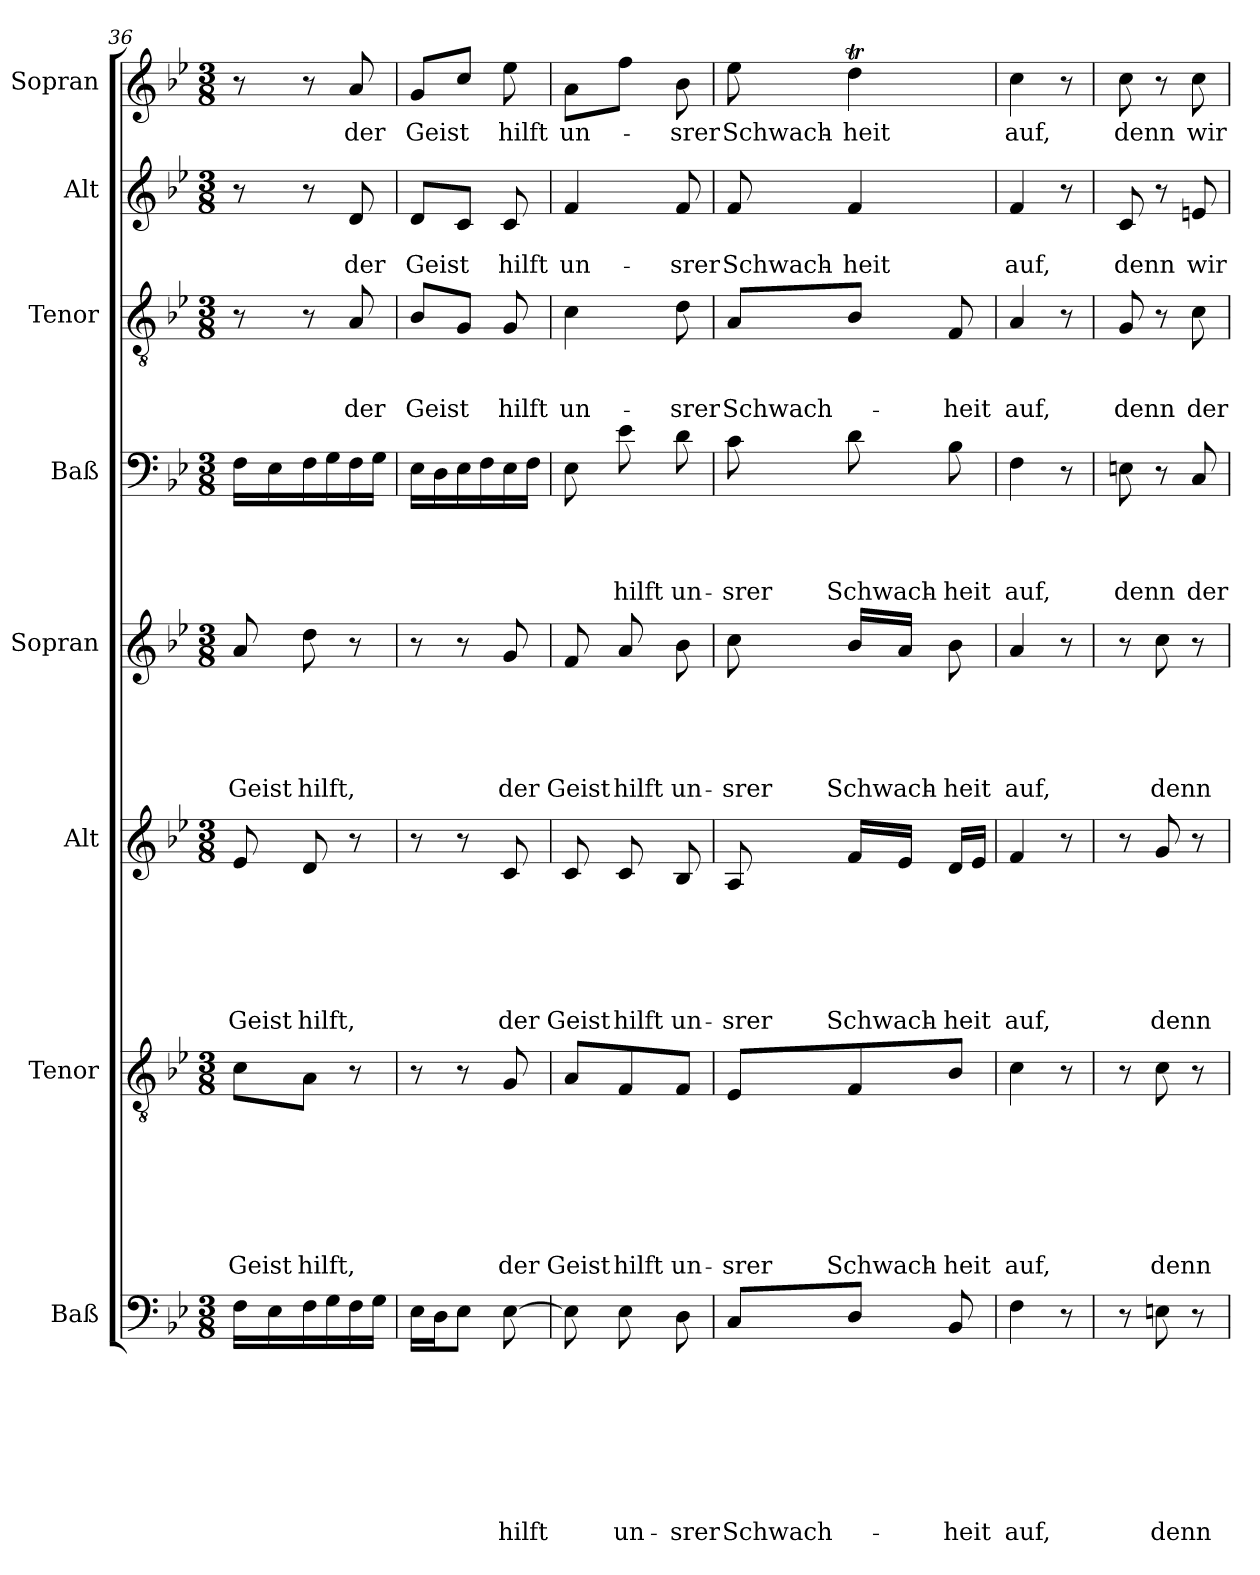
**kern	**text	**text	**text	**text	**text	**text	**text	**text	**kern	**text	**text	**text	**text	**text	**text	**text	**kern	**text	**text	**text	**text	**text	**text	**kern	**text	**text	**text	**text	**text	**kern	**text	**text	**text	**text	**kern	**text	**text	**text	**kern	**text	**text	**kern	**text
*part8	*part8	*part8	*part8	*part8	*part8	*part8	*part8	*part8	*part7	*part7	*part7	*part7	*part7	*part7	*part7	*part7	*part6	*part6	*part6	*part6	*part6	*part6	*part6	*part5	*part5	*part5	*part5	*part5	*part5	*part4	*part4	*part4	*part4	*part4	*part3	*part3	*part3	*part3	*part2	*part2	*part2	*part1	*part1
*staff8	*staff8	*staff8	*staff8	*staff8	*staff8	*staff8	*staff8	*staff8	*staff7	*staff7	*staff7	*staff7	*staff7	*staff7	*staff7	*staff7	*staff6	*staff6	*staff6	*staff6	*staff6	*staff6	*staff6	*staff5	*staff5	*staff5	*staff5	*staff5	*staff5	*staff4	*staff4	*staff4	*staff4	*staff4	*staff3	*staff3	*staff3	*staff3	*staff2	*staff2	*staff2	*staff1	*staff1
*I"Baß	*	*	*	*	*	*	*	*	*I"Tenor	*	*	*	*	*	*	*	*I"Alt	*	*	*	*	*	*	*I"Sopran	*	*	*	*	*	*I"Baß	*	*	*	*	*I"Tenor	*	*	*	*I"Alt	*	*	*I"Sopran	*
*clefF4	*	*	*	*	*	*	*	*	*clefGv2	*	*	*	*	*	*	*	*clefG2	*	*	*	*	*	*	*clefG2	*	*	*	*	*	*clefF4	*	*	*	*	*clefGv2	*	*	*	*clefG2	*	*	*clefG2	*
*k[b-e-]	*	*	*	*	*	*	*	*	*k[b-e-]	*	*	*	*	*	*	*	*k[b-e-]	*	*	*	*	*	*	*k[b-e-]	*	*	*	*	*	*k[b-e-]	*	*	*	*	*k[b-e-]	*	*	*	*k[b-e-]	*	*	*k[b-e-]	*
*B-:	*	*	*	*	*	*	*	*	*B-:	*	*	*	*	*	*	*	*B-:	*	*	*	*	*	*	*B-:	*	*	*	*	*	*B-:	*	*	*	*	*B-:	*	*	*	*B-:	*	*	*B-:	*
*M3/8	*	*	*	*	*	*	*	*	*M3/8	*	*	*	*	*	*	*	*M3/8	*	*	*	*	*	*	*M3/8	*	*	*	*	*	*M3/8	*	*	*	*	*M3/8	*	*	*	*M3/8	*	*	*M3/8	*
=36	=36	=36	=36	=36	=36	=36	=36	=36	=36	=36	=36	=36	=36	=36	=36	=36	=36	=36	=36	=36	=36	=36	=36	=36	=36	=36	=36	=36	=36	=36	=36	=36	=36	=36	=36	=36	=36	=36	=36	=36	=36	=36	=36
16F!\LL	.	.	.	.	.	.	.	.	8c!\L	.	.	.	.	.	.	Geist	8e-!/	.	.	.	.	.	Geist	8a!/	.	.	.	.	Geist	16F!\LL	.	.	.	.	8r	.	.	.	8r	.	.	8r	.
16E-!\	.	.	.	.	.	.	.	.	.	.	.	.	.	.	.	.	.	.	.	.	.	.	.	.	.	.	.	.	.	16E-!\	.	.	.	.	.	.	.	.	.	.	.	.	.
16F!\	.	.	.	.	.	.	.	.	8A!\J	.	.	.	.	.	.	hilft,	8d!/	.	.	.	.	.	hilft,	8dd!\	.	.	.	.	hilft,	16F!\	.	.	.	.	8r	.	.	.	8r	.	.	8r	.
16G!\	.	.	.	.	.	.	.	.	.	.	.	.	.	.	.	.	.	.	.	.	.	.	.	.	.	.	.	.	.	16G!\	.	.	.	.	.	.	.	.	.	.	.	.	.
16F!\	.	.	.	.	.	.	.	.	8r	.	.	.	.	.	.	.	8r	.	.	.	.	.	.	8r	.	.	.	.	.	16F!\	.	.	.	.	8A!/	.	.	der	8d!/	.	der	8a!/	der
16G!\JJ	.	.	.	.	.	.	.	.	.	.	.	.	.	.	.	.	.	.	.	.	.	.	.	.	.	.	.	.	.	16G!\JJ	.	.	.	.	.	.	.	.	.	.	.	.	.
=37	=37	=37	=37	=37	=37	=37	=37	=37	=37	=37	=37	=37	=37	=37	=37	=37	=37	=37	=37	=37	=37	=37	=37	=37	=37	=37	=37	=37	=37	=37	=37	=37	=37	=37	=37	=37	=37	=37	=37	=37	=37	=37	=37
16E-!\LL	.	.	.	.	.	.	.	.	8r	.	.	.	.	.	.	.	8r	.	.	.	.	.	.	8r	.	.	.	.	.	16E-!\LL	.	.	.	.	8B-!/L	.	.	Geist	8d!/L	.	Geist	8g!/L	Geist
16D!\J	.	.	.	.	.	.	.	.	.	.	.	.	.	.	.	.	.	.	.	.	.	.	.	.	.	.	.	.	.	16D!\	.	.	.	.	.	.	.	.	.	.	.	.	.
8E-!\J	.	.	.	.	.	.	.	.	8r	.	.	.	.	.	.	.	8r	.	.	.	.	.	.	8r	.	.	.	.	.	16E-!\	.	.	.	.	8G!/J	.	.	.	8c!/J	.	.	8cc!/J	.
.	.	.	.	.	.	.	.	.	.	.	.	.	.	.	.	.	.	.	.	.	.	.	.	.	.	.	.	.	.	16F!\	.	.	.	.	.	.	.	.	.	.	.	.	.
[8E-!\	.	.	.	.	.	.	.	hilft	8G!/	.	.	.	.	.	.	der	8c!/	.	.	.	.	.	der	8g!/	.	.	.	.	der	16E-!\	.	.	.	.	8G!/	.	.	hilft	8c!/	.	hilft	8ee-!\	hilft
.	.	.	.	.	.	.	.	.	.	.	.	.	.	.	.	.	.	.	.	.	.	.	.	.	.	.	.	.	.	16F!\JJ	.	.	.	.	.	.	.	.	.	.	.	.	.
!!LO:PB:g=z
=38	=38	=38	=38	=38	=38	=38	=38	=38	=38	=38	=38	=38	=38	=38	=38	=38	=38	=38	=38	=38	=38	=38	=38	=38	=38	=38	=38	=38	=38	=38	=38	=38	=38	=38	=38	=38	=38	=38	=38	=38	=38	=38	=38
8E-!\]	.	.	.	.	.	.	.	.	8A!/L	.	.	.	.	.	.	Geist	8c!/	.	.	.	.	.	Geist	8f!/	.	.	.	.	Geist	8E-!\	.	.	.	.	4c!\	.	.	un-	4f!/	.	un-	8a!\L	un-
8E-!\	.	.	.	.	.	.	.	un-	8F!/	.	.	.	.	.	.	hilft	8c!/	.	.	.	.	.	hilft	8a!/	.	.	.	.	hilft	8e-!\	.	.	.	hilft	.	.	.	.	.	.	.	8ff!\J	.
8D!\	.	.	.	.	.	.	.	-srer	8F!/J	.	.	.	.	.	.	un-	8B-!/	.	.	.	.	.	un-	8b-!\	.	.	.	.	un-	8d!\	.	.	.	un-	8d!\	.	.	-srer	8f!/	.	-srer	8b-!\	-srer
=39	=39	=39	=39	=39	=39	=39	=39	=39	=39	=39	=39	=39	=39	=39	=39	=39	=39	=39	=39	=39	=39	=39	=39	=39	=39	=39	=39	=39	=39	=39	=39	=39	=39	=39	=39	=39	=39	=39	=39	=39	=39	=39	=39
8C!/L	.	.	.	.	.	.	.	Schwach-	8E-!/L	.	.	.	.	.	.	-srer	8A!/	.	.	.	.	.	-srer	8cc!\	.	.	.	.	-srer	8c!\	.	.	.	-srer	8A!/L	.	.	Schwach-	8f!/	.	Schwach-	8ee-!\	Schwach-
8D!/J	.	.	.	.	.	.	.	.	8F!/	.	.	.	.	.	.	Schwach-	16f!/LL	.	.	.	.	.	Schwach-	16b-!/LL	.	.	.	.	Schwach-	8d!\	.	.	.	Schwach-	8B-!/J	.	.	.	4f!/	.	-heit	4ddt!\	-heit
.	.	.	.	.	.	.	.	.	.	.	.	.	.	.	.	.	16e-!/JJ	.	.	.	.	.	.	16a!/JJ	.	.	.	.	.	.	.	.	.	.	.	.	.	.	.	.	.	.	.
8BB-!/	.	.	.	.	.	.	.	-heit	8B-!/J	.	.	.	.	.	.	-heit	16d!/LL	.	.	.	.	.	-heit	8b-!\	.	.	.	.	-heit	8B-!\	.	.	.	-heit	8F!/	.	.	-heit	.	.	.	.	.
.	.	.	.	.	.	.	.	.	.	.	.	.	.	.	.	.	16e-!/JJ	.	.	.	.	.	.	.	.	.	.	.	.	.	.	.	.	.	.	.	.	.	.	.	.	.	.
=40	=40	=40	=40	=40	=40	=40	=40	=40	=40	=40	=40	=40	=40	=40	=40	=40	=40	=40	=40	=40	=40	=40	=40	=40	=40	=40	=40	=40	=40	=40	=40	=40	=40	=40	=40	=40	=40	=40	=40	=40	=40	=40	=40
4F!\	.	.	.	.	.	.	.	auf,	4c!\	.	.	.	.	.	.	auf,	4f!/	.	.	.	.	.	auf,	4a!/	.	.	.	.	auf,	4F!\	.	.	.	auf,	4A!/	.	.	auf,	4f!/	.	auf,	4cc!\	auf,
8r	.	.	.	.	.	.	.	.	8r	.	.	.	.	.	.	.	8r	.	.	.	.	.	.	8r	.	.	.	.	.	8r	.	.	.	.	8r	.	.	.	8r	.	.	8r	.
=41	=41	=41	=41	=41	=41	=41	=41	=41	=41	=41	=41	=41	=41	=41	=41	=41	=41	=41	=41	=41	=41	=41	=41	=41	=41	=41	=41	=41	=41	=41	=41	=41	=41	=41	=41	=41	=41	=41	=41	=41	=41	=41	=41
8r	.	.	.	.	.	.	.	.	8r	.	.	.	.	.	.	.	8r	.	.	.	.	.	.	8r	.	.	.	.	.	8En!\	.	.	.	denn	8G!/	.	.	denn	8c!/	.	denn	8cc!\	denn
8En!\	.	.	.	.	.	.	.	denn	8c!\	.	.	.	.	.	.	denn	8g!/	.	.	.	.	.	denn	8cc!\	.	.	.	.	denn	8r	.	.	.	.	8r	.	.	.	8r	.	.	8r	.
8r	.	.	.	.	.	.	.	.	8r	.	.	.	.	.	.	.	8r	.	.	.	.	.	.	8r	.	.	.	.	.	8C!/	.	.	.	der	8c!\	.	.	der	8en!/	.	wir	8cc!\	wir
=	=	=	=	=	=	=	=	=	=	=	=	=	=	=	=	=	=	=	=	=	=	=	=	=	=	=	=	=	=	=	=	=	=	=	=	=	=	=	=	=	=	=	=
*-	*-	*-	*-	*-	*-	*-	*-	*-	*-	*-	*-	*-	*-	*-	*-	*-	*-	*-	*-	*-	*-	*-	*-	*-	*-	*-	*-	*-	*-	*-	*-	*-	*-	*-	*-	*-	*-	*-	*-	*-	*-	*-	*-
